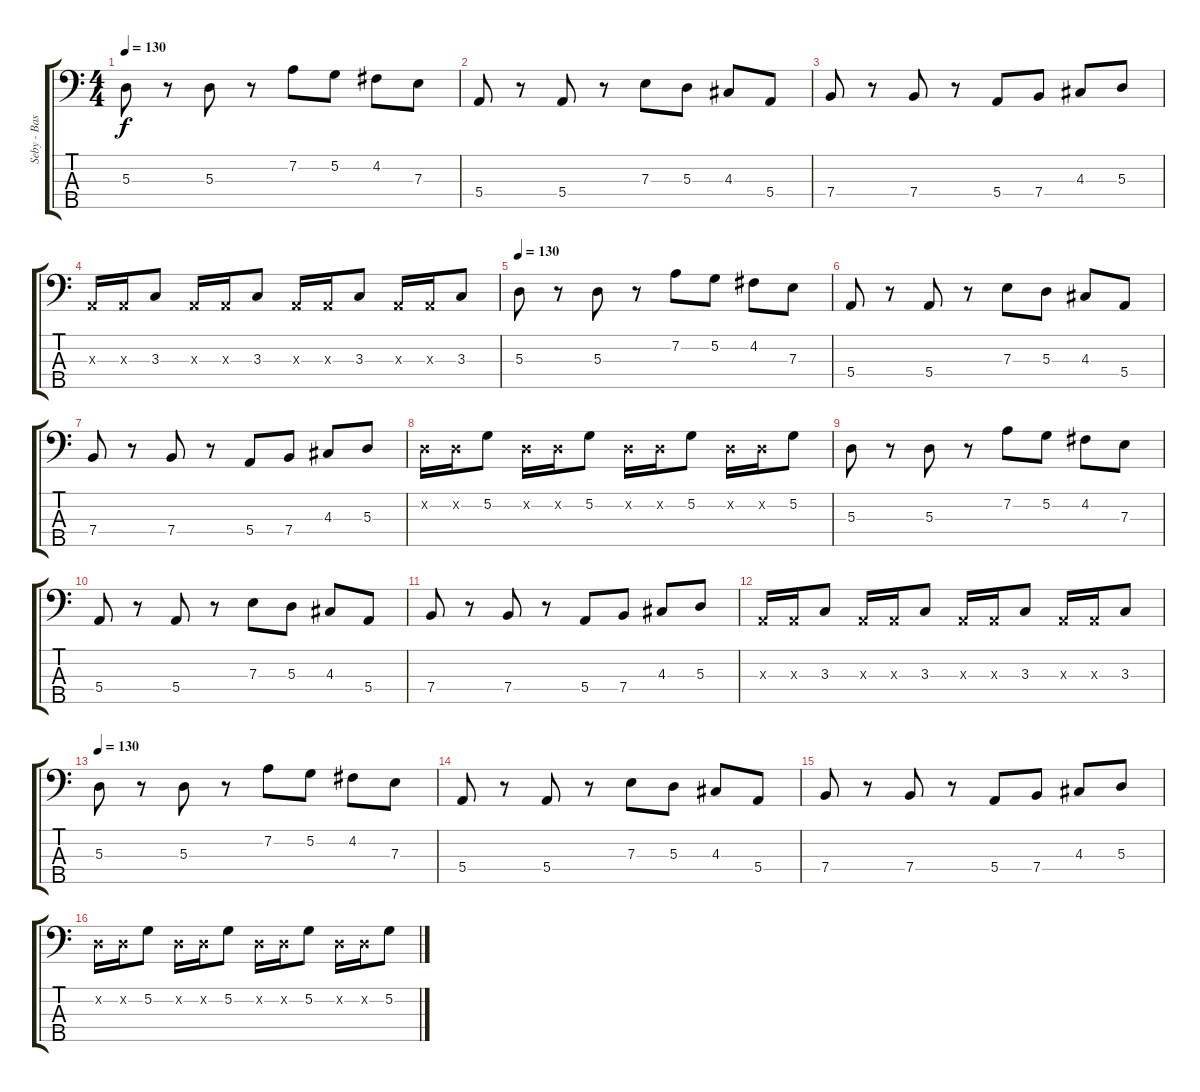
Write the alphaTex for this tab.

\track ("Seby - Bass" "Seby - Bas") {instrument electricbasspick}
\staff {score tabs}
\tuning (G2 D2 A1 E1 B0) {hide}
\ts (4 4)
\tempo 130
\clef f4
\ks c
5.3.8{dy f} r.8 5.3.8 r.8 7.2.8 5.2.8 4.2.8 7.3.8 |
5.4.8 r.8 5.4.8 r.8 7.3.8 5.3.8 4.3.8 5.4.8 |
7.4.8 r.8 7.4.8 r.8 5.4.8 7.4.8 4.3.8 5.3.8 |
0.3{x}.16 0.3{x}.16 3.3.8 0.3{x}.16 0.3{x}.16 3.3.8 0.3{x}.16 0.3{x}.16 3.3.8 0.3{x}.16 0.3{x}.16 3.3.8 |
\tempo 130
5.3.8 r.8 5.3.8 r.8 7.2.8 5.2.8 4.2.8 7.3.8 |
5.4.8 r.8 5.4.8 r.8 7.3.8 5.3.8 4.3.8 5.4.8 |
7.4.8 r.8 7.4.8 r.8 5.4.8 7.4.8 4.3.8 5.3.8 |
0.2{x}.16 0.2{x}.16 5.2.8 0.2{x}.16 0.2{x}.16 5.2.8 0.2{x}.16 0.2{x}.16 5.2.8 0.2{x}.16 0.2{x}.16 5.2.8 |
5.3.8 r.8 5.3.8 r.8 7.2.8 5.2.8 4.2.8 7.3.8 |
5.4.8 r.8 5.4.8 r.8 7.3.8 5.3.8 4.3.8 5.4.8 |
7.4.8 r.8 7.4.8 r.8 5.4.8 7.4.8 4.3.8 5.3.8 |
0.3{x}.16 0.3{x}.16 3.3.8 0.3{x}.16 0.3{x}.16 3.3.8 0.3{x}.16 0.3{x}.16 3.3.8 0.3{x}.16 0.3{x}.16 3.3.8 |
\tempo 130
5.3.8 r.8 5.3.8 r.8 7.2.8 5.2.8 4.2.8 7.3.8 |
5.4.8 r.8 5.4.8 r.8 7.3.8 5.3.8 4.3.8 5.4.8 |
7.4.8 r.8 7.4.8 r.8 5.4.8 7.4.8 4.3.8 5.3.8 |
0.2{x}.16 0.2{x}.16 5.2.8 0.2{x}.16 0.2{x}.16 5.2.8 0.2{x}.16 0.2{x}.16 5.2.8 0.2{x}.16 0.2{x}.16 5.2.8
